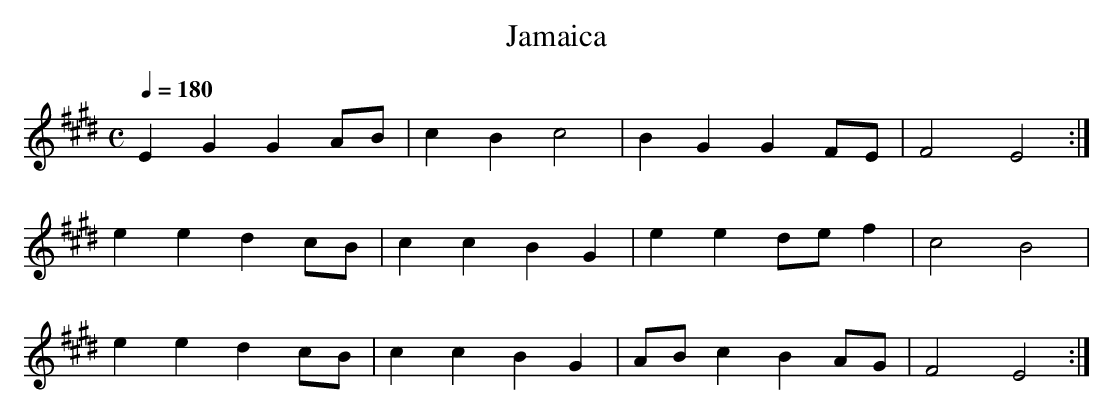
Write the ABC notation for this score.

X:1
T:Jamaica
M:C
L:1/8
Q:1/4=180
K:Emaj
O:England
E2 G2 G2 AB | c2 B2 c4 | B2 G2 G2 FE | F4 E4 :|
e2 e2 d2 cB | c2 c2 B2 G2 |\
e2 e2 de f2 | c4 B4 |
e2 e2 d2 cB | c2 c2 B2 G2 |\
AB c2 B2 AG | F4 E4 :|
